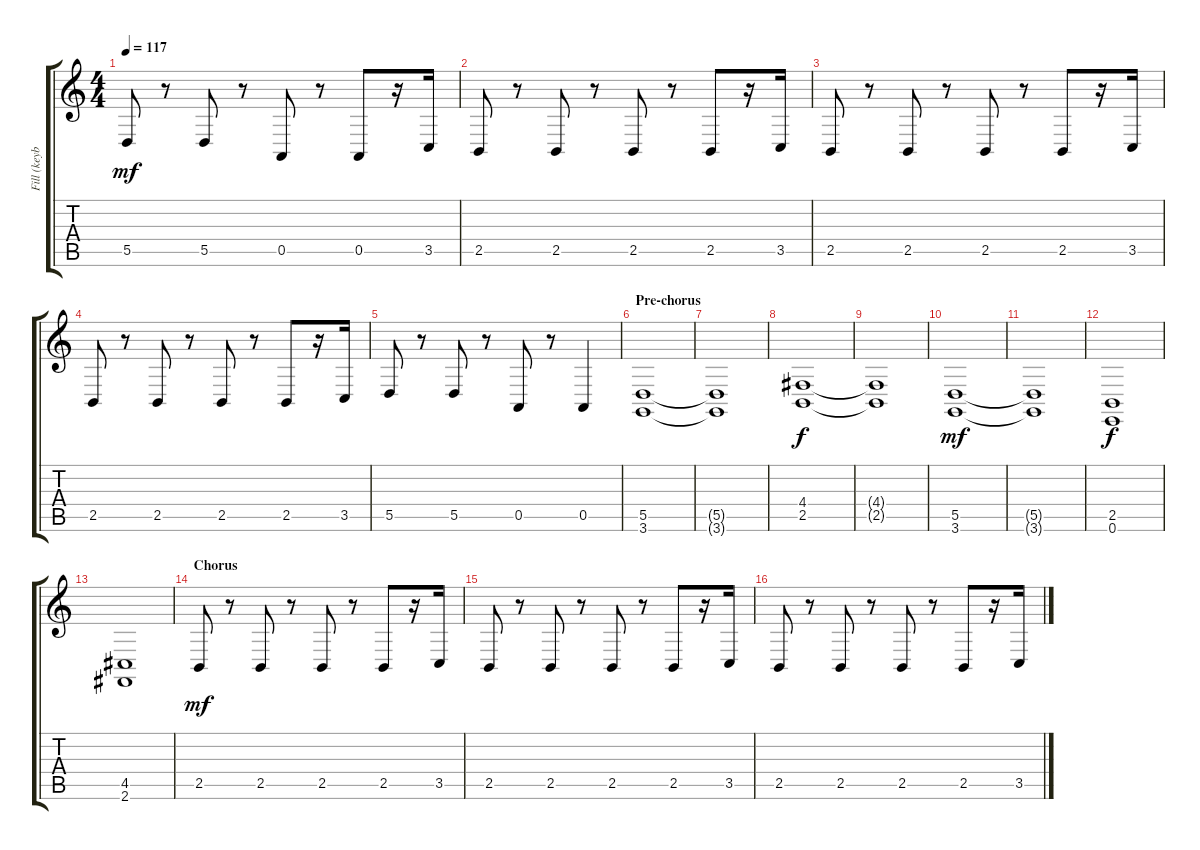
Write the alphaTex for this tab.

\track ("Fill (keyboard)" "Fill (keyb") {instrument lead1square}
\staff {score tabs}
\tuning (E4 B3 G3 D3 A2 E2) {hide}
\ts (4 4)
\tempo 117
\clef g2
\ks c
5.5.8{dy mf} r.8 5.5.8 r.8 0.5.8 r.8 0.5.8 r.16 3.5.16 |
2.5.8 r.8 2.5.8 r.8 2.5.8 r.8 2.5.8 r.16 3.5.16 |
2.5.8 r.8 2.5.8 r.8 2.5.8 r.8 2.5.8 r.16 3.5.16 |
2.5.8 r.8 2.5.8 r.8 2.5.8 r.8 2.5.8 r.16 3.5.16 |
5.5.8 r.8 5.5.8 r.8 0.5.8 r.8 0.5.4 |
\section ("" "Pre-chorus")
(5.5 3.6).1 |
(5.5{t} 3.6{t}).1 |
(4.4 2.5).1{dy f} |
(4.4{t} 2.5{t}).1 |
(5.5 3.6).1{dy mf} |
(5.5{t} 3.6{t}).1 |
(2.5 0.6).1{dy f} |
(4.5 2.6).1 |
\section ("" "Chorus")
2.5.8{dy mf} r.8 2.5.8 r.8 2.5.8 r.8 2.5.8 r.16 3.5.16 |
2.5.8 r.8 2.5.8 r.8 2.5.8 r.8 2.5.8 r.16 3.5.16 |
2.5.8 r.8 2.5.8 r.8 2.5.8 r.8 2.5.8 r.16 3.5.16
